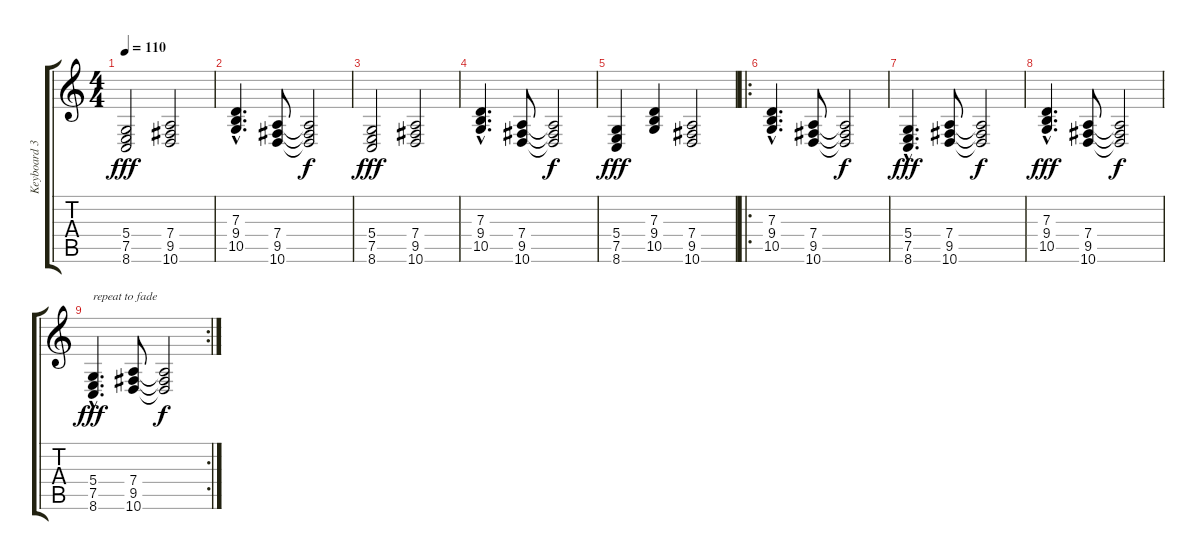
\track ("Keyboard 3" "Keyboard 3") {instrument synthstrings1}
\staff {score tabs}
\tuning (E4 B3 G3 D3 A2 E2) {hide}
\ts (4 4)
\tempo 110
\clef g2
\ks c
(5.4 7.5 8.6).2{dy fff} (7.4 9.5 10.6).2 |
(7.3{hac} 9.4{hac} 10.5{hac}).4{d} (7.4 9.5 10.6).8 (7.4{t} 9.5{t} 10.6{t}).2{dy f} |
(5.4 7.5 8.6).2{dy fff} (7.4 9.5 10.6).2 |
(7.3{hac} 9.4{hac} 10.5{hac}).4{d} (7.4 9.5 10.6).8 (7.4{t} 9.5{t} 10.6{t}).2{dy f} |
(5.4 7.5 8.6).4{dy fff} (7.3 9.4 10.5).4 (7.4 9.5 10.6).2 |
\ro
(7.3{hac} 9.4{hac} 10.5{hac}).4{d} (7.4 9.5 10.6).8 (7.4{t} 9.5{t} 10.6{t}).2{dy f} |
(5.4{hac} 7.5{hac} 8.6{hac}).4{d dy fff} (7.4 9.5 10.6).8 (7.4{t} 9.5{t} 10.6{t}).2{dy f} |
(7.3{hac} 9.4{hac} 10.5{hac}).4{d dy fff} (7.4 9.5 10.6).8 (7.4{t} 9.5{t} 10.6{t}).2{dy f} |
\rc 2
(5.4{hac} 7.5{hac} 8.6{hac}).4{d txt "repeat to fade" dy fff} (7.4 9.5 10.6).8 (7.4{t} 9.5{t} 10.6{t}).2{dy f}
